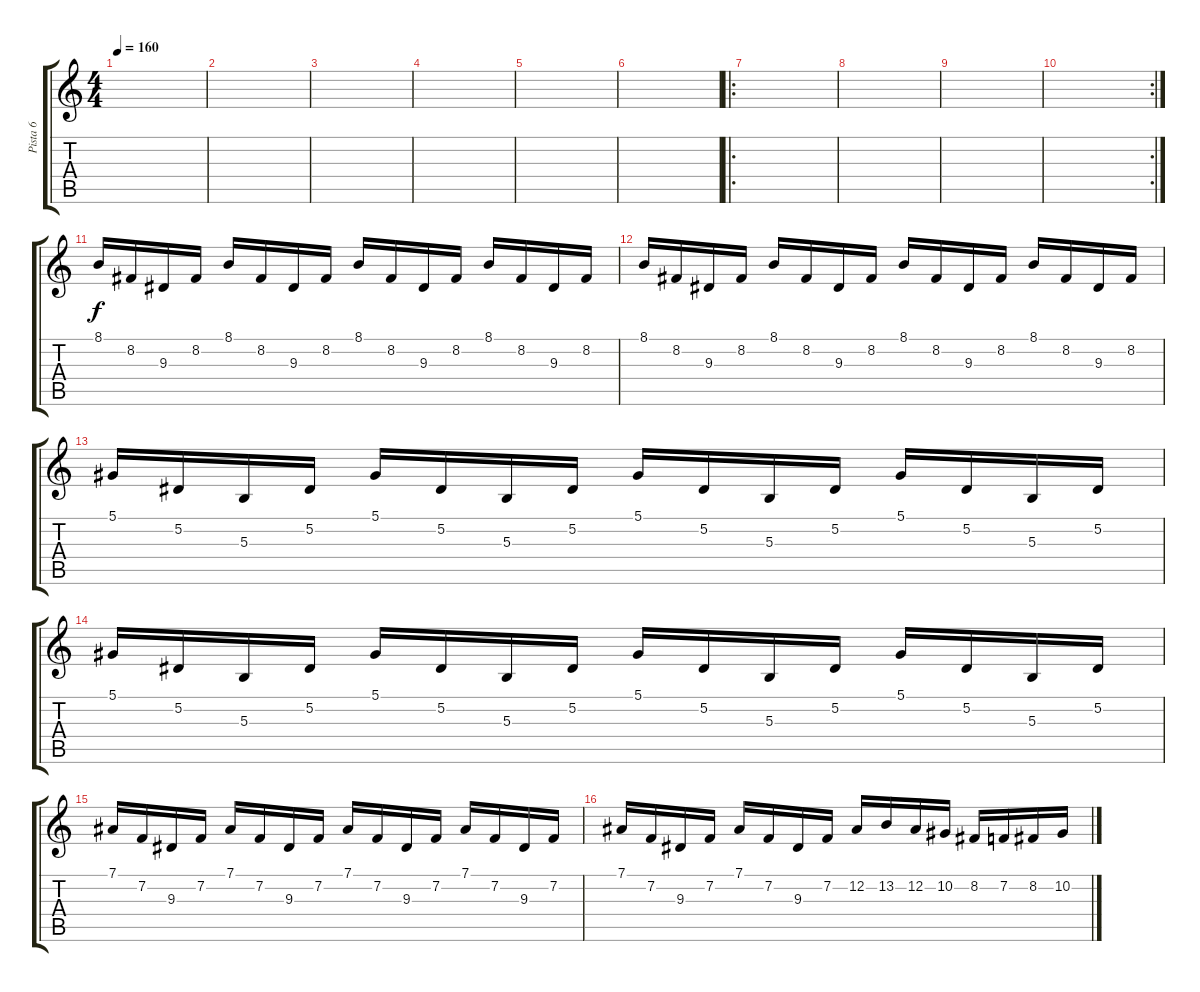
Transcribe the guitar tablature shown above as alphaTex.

\track ("Pista 6" "Pista 6") {instrument brightacousticpiano}
\staff {score tabs}
\tuning (Eb4 Bb3 Gb3 Db3 Ab2 Eb2) {hide}
\ts (4 4)
\tempo 160
\clef g2
\ks c
|
|
|
|
|
|
\ro
|
|
|
\rc 2
|
8.1.16 8.2.16 9.3.16 8.2.16 8.1.16 8.2.16 9.3.16 8.2.16 8.1.16 8.2.16 9.3.16 8.2.16 8.1.16 8.2.16 9.3.16 8.2.16 |
8.1.16 8.2.16 9.3.16 8.2.16 8.1.16 8.2.16 9.3.16 8.2.16 8.1.16 8.2.16 9.3.16 8.2.16 8.1.16 8.2.16 9.3.16 8.2.16 |
5.1.16 5.2.16 5.3.16 5.2.16 5.1.16 5.2.16 5.3.16 5.2.16 5.1.16 5.2.16 5.3.16 5.2.16 5.1.16 5.2.16 5.3.16 5.2.16 |
5.1.16 5.2.16 5.3.16 5.2.16 5.1.16 5.2.16 5.3.16 5.2.16 5.1.16 5.2.16 5.3.16 5.2.16 5.1.16 5.2.16 5.3.16 5.2.16 |
7.1.16 7.2.16 9.3.16 7.2.16 7.1.16 7.2.16 9.3.16 7.2.16 7.1.16 7.2.16 9.3.16 7.2.16 7.1.16 7.2.16 9.3.16 7.2.16 |
7.1.16 7.2.16 9.3.16 7.2.16 7.1.16 7.2.16 9.3.16 7.2.16 12.2.16 13.2.16 12.2.16 10.2.16 8.2.16 7.2.16 8.2.16 10.2.16
